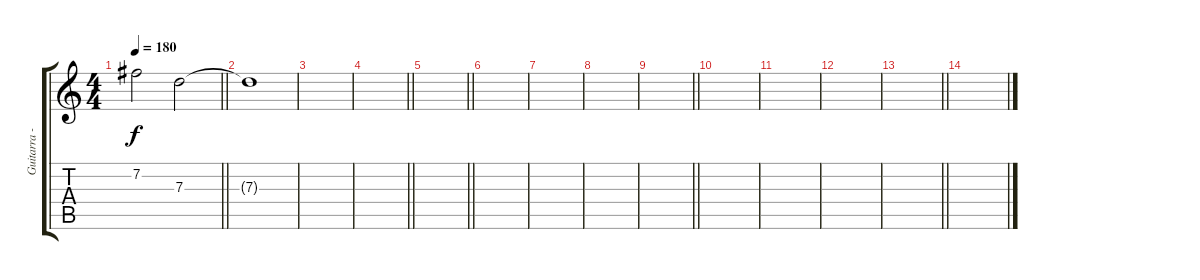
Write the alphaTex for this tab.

\track ("Guitarra - Coro" "Guitarra -") {instrument distortionguitar}
\staff {score tabs}
\tuning (E4 B3 G3 D3 A2 E2) {hide}
\ts (4 4)
\tempo 180
\clef g2
\barLineRight lightlight
\ks c
7.2{t}.2{dy f} 7.3.2 |
7.3{t}.1 |
|
\barLineRight lightlight
|
\section ("" "")
\barLineRight lightlight
|
\section ("" "")
|
|
|
\barLineRight lightlight
|
|
|
|
\barLineRight lightlight
|
\section ("" "")
